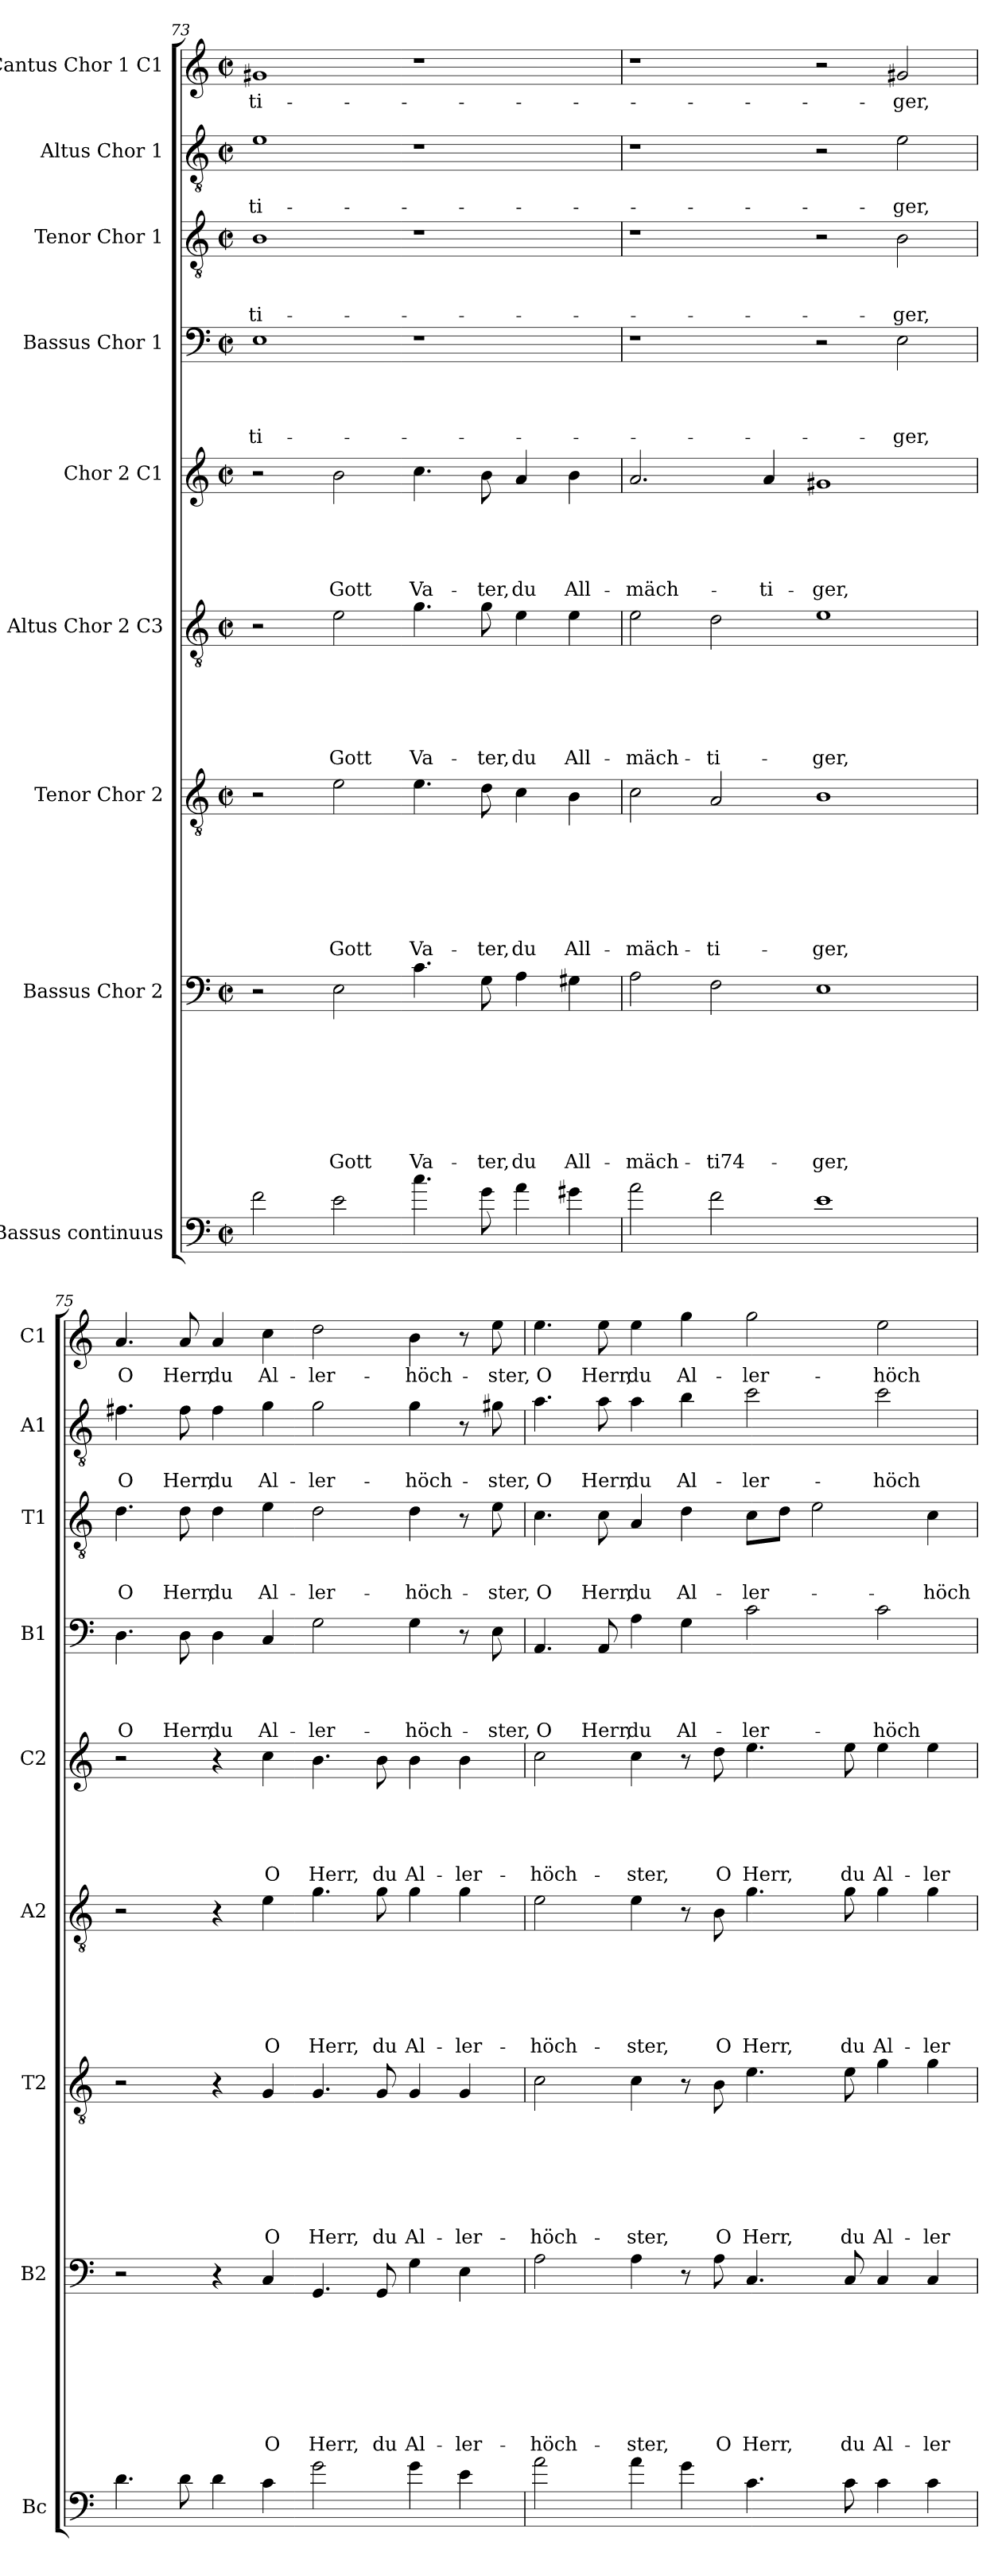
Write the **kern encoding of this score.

**kern	**kern	**text	**text	**text	**text	**text	**text	**text	**text	**kern	**text	**text	**text	**text	**text	**text	**text	**kern	**text	**text	**text	**text	**text	**text	**kern	**text	**text	**text	**text	**text	**kern	**text	**text	**text	**text	**kern	**text	**text	**text	**kern	**text	**text	**kern	**text
*part9	*part8	*part8	*part8	*part8	*part8	*part8	*part8	*part8	*part8	*part7	*part7	*part7	*part7	*part7	*part7	*part7	*part7	*part6	*part6	*part6	*part6	*part6	*part6	*part6	*part5	*part5	*part5	*part5	*part5	*part5	*part4	*part4	*part4	*part4	*part4	*part3	*part3	*part3	*part3	*part2	*part2	*part2	*part1	*part1
*staff9	*staff8	*staff8	*staff8	*staff8	*staff8	*staff8	*staff8	*staff8	*staff8	*staff7	*staff7	*staff7	*staff7	*staff7	*staff7	*staff7	*staff7	*staff6	*staff6	*staff6	*staff6	*staff6	*staff6	*staff6	*staff5	*staff5	*staff5	*staff5	*staff5	*staff5	*staff4	*staff4	*staff4	*staff4	*staff4	*staff3	*staff3	*staff3	*staff3	*staff2	*staff2	*staff2	*staff1	*staff1
*I"Bassus continuus	*I"Bassus Chor 2	*	*	*	*	*	*	*	*	*I"Tenor Chor 2	*	*	*	*	*	*	*	*I"Altus Chor 2 C3	*	*	*	*	*	*	*I"Chor 2 C1	*	*	*	*	*	*I"Bassus Chor 1	*	*	*	*	*I"Tenor Chor 1	*	*	*	*I"Altus Chor 1	*	*	*I"Cantus Chor 1 C1	*
*I'Bc	*I'B2	*	*	*	*	*	*	*	*	*I'T2	*	*	*	*	*	*	*	*I'A2	*	*	*	*	*	*	*I'C2	*	*	*	*	*	*I'B1	*	*	*	*	*I'T1	*	*	*	*I'A1	*	*	*I'C1	*
*clefF4	*clefF4	*	*	*	*	*	*	*	*	*clefGv2	*	*	*	*	*	*	*	*clefGv2	*	*	*	*	*	*	*clefG2	*	*	*	*	*	*clefF4	*	*	*	*	*clefGv2	*	*	*	*clefGv2	*	*	*clefG2	*
*ITrd7c12	*	*	*	*	*	*	*	*	*	*	*	*	*	*	*	*	*	*	*	*	*	*	*	*	*	*	*	*	*	*	*	*	*	*	*	*	*	*	*	*	*	*	*	*
*k[]	*k[]	*	*	*	*	*	*	*	*	*k[]	*	*	*	*	*	*	*	*k[]	*	*	*	*	*	*	*k[]	*	*	*	*	*	*k[]	*	*	*	*	*k[]	*	*	*	*k[]	*	*	*k[]	*
*C:	*C:	*	*	*	*	*	*	*	*	*C:	*	*	*	*	*	*	*	*C:	*	*	*	*	*	*	*C:	*	*	*	*	*	*C:	*	*	*	*	*C:	*	*	*	*C:	*	*	*C:	*
*M2/2	*M2/2	*	*	*	*	*	*	*	*	*M2/2	*	*	*	*	*	*	*	*M2/2	*	*	*	*	*	*	*M2/2	*	*	*	*	*	*M2/2	*	*	*	*	*M2/2	*	*	*	*M2/2	*	*	*M2/2	*
*met(c|)	*met(c|)	*	*	*	*	*	*	*	*	*met(c|)	*	*	*	*	*	*	*	*met(c|)	*	*	*	*	*	*	*met(c|)	*	*	*	*	*	*met(c|)	*	*	*	*	*met(c|)	*	*	*	*met(c|)	*	*	*met(c|)	*
=73	=73	=73	=73	=73	=73	=73	=73	=73	=73	=73	=73	=73	=73	=73	=73	=73	=73	=73	=73	=73	=73	=73	=73	=73	=73	=73	=73	=73	=73	=73	=73	=73	=73	=73	=73	=73	=73	=73	=73	=73	=73	=73	=73	=73
!	!	!	!	!	!	!	!	!	!	!	!	!	!	!	!	!	!	!	!	!	!	!	!	!	!	!	!	!	!	!	!	!	!	!	!LO:LY:b	!	!	!	!LO:LY:b	!	!	!LO:LY:b	!	!LO:LY:b
2F\	2r	.	.	.	.	.	.	.	.	2r	.	.	.	.	.	.	.	2r	.	.	.	.	.	.	2r	.	.	.	.	.	1E	.	.	.	-ti-	1B	.	.	-ti-	1e	.	-ti-	1g#X	-ti-
!	!	!	!	!	!	!	!	!	!LO:LY:b	!	!	!	!	!	!	!	!LO:LY:b	!	!	!	!	!	!	!LO:LY:b	!	!	!	!	!	!LO:LY:b	!	!	!	!	!	!	!	!	!	!	!	!	!	!
2E\	2E\	.	.	.	.	.	.	.	Gott	2e\	.	.	.	.	.	.	Gott	2e\	.	.	.	.	.	Gott	2b\	.	.	.	.	Gott	.	.	.	.	.	.	.	.	.	.	.	.	.	.
!	!	!	!	!	!	!	!	!	!LO:LY:b	!	!	!	!	!	!	!	!LO:LY:b	!	!	!	!	!	!	!LO:LY:b	!	!	!	!	!	!LO:LY:b	!	!	!	!	!	!	!	!	!	!	!	!	!	!
4.c\	4.c\	.	.	.	.	.	.	.	Va-	4.e\	.	.	.	.	.	.	Va-	4.g\	.	.	.	.	.	Va-	4.cc\	.	.	.	.	Va-	1r	.	.	.	.	1r	.	.	.	1r	.	.	1r	.
!	!	!	!	!	!	!	!	!	!LO:LY:b:rj	!	!	!	!	!	!	!	!LO:LY:b:rj	!	!	!	!	!	!	!LO:LY:b:rj	!	!	!	!	!	!LO:LY:b:rj	!	!	!	!	!	!	!	!	!	!	!	!	!	!
8G\	8G\	.	.	.	.	.	.	.	-ter,	8d\	.	.	.	.	.	.	-ter,	8g\	.	.	.	.	.	-ter,	8b\	.	.	.	.	-ter,	.	.	.	.	.	.	.	.	.	.	.	.	.	.
!	!	!	!	!	!	!	!	!	!LO:LY:b	!	!	!	!	!	!	!	!LO:LY:b	!	!	!	!	!	!	!LO:LY:b	!	!	!	!	!	!LO:LY:b	!	!	!	!	!	!	!	!	!	!	!	!	!	!
4A\	4A\	.	.	.	.	.	.	.	du	4c\	.	.	.	.	.	.	du	4e\	.	.	.	.	.	du	4a/	.	.	.	.	du	.	.	.	.	.	.	.	.	.	.	.	.	.	.
!	!	!	!	!	!	!	!	!	!LO:LY:b	!	!	!	!	!	!	!	!LO:LY:b	!	!	!	!	!	!	!LO:LY:b	!	!	!	!	!	!LO:LY:b	!	!	!	!	!	!	!	!	!	!	!	!	!	!
4G#X\	4G#X\	.	.	.	.	.	.	.	All-	4B\	.	.	.	.	.	.	All-	4e\	.	.	.	.	.	All-	4b\	.	.	.	.	All-	.	.	.	.	.	.	.	.	.	.	.	.	.	.
!!LO:PB:g=z
=74	=74	=74	=74	=74	=74	=74	=74	=74	=74	=74	=74	=74	=74	=74	=74	=74	=74	=74	=74	=74	=74	=74	=74	=74	=74	=74	=74	=74	=74	=74	=74	=74	=74	=74	=74	=74	=74	=74	=74	=74	=74	=74	=74	=74
!	!	!	!	!	!	!	!	!	!LO:LY:b	!	!	!	!	!	!	!	!LO:LY:b	!	!	!	!	!	!	!LO:LY:b	!	!	!	!	!	!LO:LY:b	!	!	!	!	!	!	!	!	!	!	!	!	!	!
2A\	2A\	.	.	.	.	.	.	.	-mäch-	2c\	.	.	.	.	.	.	-mäch-	2e\	.	.	.	.	.	-mäch-	2.a/	.	.	.	.	-mäch-	1r	.	.	.	.	1r	.	.	.	1r	.	.	1r	.
!	!	!	!	!	!	!	!	!	!LO:LY:b:rj	!	!	!	!	!	!	!	!LO:LY:b:rj	!	!	!	!	!	!	!LO:LY:b:rj	!	!	!	!	!	!	!	!	!	!	!	!	!	!	!	!	!	!	!	!
2F\	2F\	.	.	.	.	.	.	.	-ti74-	2A/	.	.	.	.	.	.	-ti-	2d\	.	.	.	.	.	-ti-	.	.	.	.	.	.	.	.	.	.	.	.	.	.	.	.	.	.	.	.
!	!	!	!	!	!	!	!	!	!	!	!	!	!	!	!	!	!	!	!	!	!	!	!	!	!	!	!	!	!	!LO:LY:b	!	!	!	!	!	!	!	!	!	!	!	!	!	!
.	.	.	.	.	.	.	.	.	.	.	.	.	.	.	.	.	.	.	.	.	.	.	.	.	4a/	.	.	.	.	-ti-	.	.	.	.	.	.	.	.	.	.	.	.	.	.
!	!	!	!	!	!	!	!	!	!LO:LY:b	!	!	!	!	!	!	!	!LO:LY:b	!	!	!	!	!	!	!LO:LY:b	!	!	!	!	!	!LO:LY:b:rj	!	!	!	!	!	!	!	!	!	!	!	!	!	!
1E	1E	.	.	.	.	.	.	.	-ger,	1B	.	.	.	.	.	.	-ger,	1e	.	.	.	.	.	-ger,	1g#X	.	.	.	.	-ger,	2r	.	.	.	.	2r	.	.	.	2r	.	.	2r	.
!	!	!	!	!	!	!	!	!	!	!	!	!	!	!	!	!	!	!	!	!	!	!	!	!	!	!	!	!	!	!	!	!	!	!	!LO:LY:b	!	!	!	!LO:LY:b	!	!	!LO:LY:b	!	!LO:LY:b
.	.	.	.	.	.	.	.	.	.	.	.	.	.	.	.	.	.	.	.	.	.	.	.	.	.	.	.	.	.	.	2E\	.	.	.	-ger,	2B\	.	.	-ger,	2e\	.	-ger,	2g#X/	-ger,
=75	=75	=75	=75	=75	=75	=75	=75	=75	=75	=75	=75	=75	=75	=75	=75	=75	=75	=75	=75	=75	=75	=75	=75	=75	=75	=75	=75	=75	=75	=75	=75	=75	=75	=75	=75	=75	=75	=75	=75	=75	=75	=75	=75	=75
!	!	!	!	!	!	!	!	!	!	!	!	!	!	!	!	!	!	!	!	!	!	!	!	!	!	!	!	!	!	!	!	!	!	!	!LO:LY:b	!	!	!	!LO:LY:b	!	!	!LO:LY:b	!	!LO:LY:b
4.D\	2r	.	.	.	.	.	.	.	.	2r	.	.	.	.	.	.	.	2r	.	.	.	.	.	.	2r	.	.	.	.	.	4.D\	.	.	.	O	4.d\	.	.	O	4.f#X\	.	O	4.a/	O
!	!	!	!	!	!	!	!	!	!	!	!	!	!	!	!	!	!	!	!	!	!	!	!	!	!	!	!	!	!	!	!	!	!	!	!LO:LY:b	!	!	!	!LO:LY:b	!	!	!LO:LY:b	!	!LO:LY:b
8D\	.	.	.	.	.	.	.	.	.	.	.	.	.	.	.	.	.	.	.	.	.	.	.	.	.	.	.	.	.	.	8D\	.	.	.	Herr,	8d\	.	.	Herr,	8f#\	.	Herr,	8a/	Herr,
!	!	!	!	!	!	!	!	!	!	!	!	!	!	!	!	!	!	!	!	!	!	!	!	!	!	!	!	!	!	!	!	!	!	!	!LO:LY:b	!	!	!	!LO:LY:b	!	!	!LO:LY:b	!	!LO:LY:b
4D\	4r	.	.	.	.	.	.	.	.	4r	.	.	.	.	.	.	.	4r	.	.	.	.	.	.	4r	.	.	.	.	.	4D\	.	.	.	du	4d\	.	.	du	4f#\	.	du	4a/	du
!	!	!	!	!	!	!	!	!	!LO:LY:b	!	!	!	!	!	!	!	!LO:LY:b	!	!	!	!	!	!	!LO:LY:b	!	!	!	!	!	!LO:LY:b	!	!	!	!	!LO:LY:b	!	!	!	!LO:LY:b	!	!	!LO:LY:b	!	!LO:LY:b
4C\	4C/	.	.	.	.	.	.	.	O	4G/	.	.	.	.	.	.	O	4e\	.	.	.	.	.	O	4cc\	.	.	.	.	O	4C/	.	.	.	Al-	4e\	.	.	Al-	4g\	.	Al-	4cc\	Al-
!	!	!	!	!	!	!	!	!	!LO:LY:b	!	!	!	!	!	!	!	!LO:LY:b	!	!	!	!	!	!	!LO:LY:b	!	!	!	!	!	!LO:LY:b	!	!	!	!	!LO:LY:b:rj	!	!	!	!LO:LY:b:rj	!	!	!LO:LY:b:rj	!	!LO:LY:b:rj
2G\	4.GG/	.	.	.	.	.	.	.	Herr,	4.G/	.	.	.	.	.	.	Herr,	4.g\	.	.	.	.	.	Herr,	4.b\	.	.	.	.	Herr,	2G\	.	.	.	-ler-	2d\	.	.	-ler-	2g\	.	-ler-	2dd\	-ler-
!	!	!	!	!	!	!	!	!	!LO:LY:b	!	!	!	!	!	!	!	!LO:LY:b	!	!	!	!	!	!	!LO:LY:b	!	!	!	!	!	!LO:LY:b	!	!	!	!	!	!	!	!	!	!	!	!	!	!
.	8GG/	.	.	.	.	.	.	.	du	8G/	.	.	.	.	.	.	du	8g\	.	.	.	.	.	du	8b\	.	.	.	.	du	.	.	.	.	.	.	.	.	.	.	.	.	.	.
!	!	!	!	!	!	!	!	!	!LO:LY:b	!	!	!	!	!	!	!	!LO:LY:b	!	!	!	!	!	!	!LO:LY:b	!	!	!	!	!	!LO:LY:b	!	!	!	!	!LO:LY:b	!	!	!	!LO:LY:b	!	!	!LO:LY:b	!	!LO:LY:b
4G\	4G\	.	.	.	.	.	.	.	Al-	4G/	.	.	.	.	.	.	Al-	4g\	.	.	.	.	.	Al-	4b\	.	.	.	.	Al-	4G\	.	.	.	-höch-	4d\	.	.	-höch-	4g\	.	-höch-	4b\	-höch-
!	!	!	!	!	!	!	!	!	!LO:LY:b:rj	!	!	!	!	!	!	!	!LO:LY:b:rj	!	!	!	!	!	!	!LO:LY:b:rj	!	!	!	!	!	!LO:LY:b:rj	!	!	!	!	!	!	!	!	!	!	!	!	!	!
4E\	4E\	.	.	.	.	.	.	.	-ler-	4G/	.	.	.	.	.	.	-ler-	4g\	.	.	.	.	.	-ler-	4b\	.	.	.	.	-ler-	8r	.	.	.	.	8r	.	.	.	8r	.	.	8r	.
!	!	!	!	!	!	!	!	!	!	!	!	!	!	!	!	!	!	!	!	!	!	!	!	!	!	!	!	!	!	!	!	!	!	!	!LO:LY:b	!	!	!	!LO:LY:b	!	!	!LO:LY:b	!	!LO:LY:b
.	.	.	.	.	.	.	.	.	.	.	.	.	.	.	.	.	.	.	.	.	.	.	.	.	.	.	.	.	.	.	8E\	.	.	.	-ster,	8e\	.	.	-ster,	8g#X\	.	-ster,	8ee\	-ster,
=76	=76	=76	=76	=76	=76	=76	=76	=76	=76	=76	=76	=76	=76	=76	=76	=76	=76	=76	=76	=76	=76	=76	=76	=76	=76	=76	=76	=76	=76	=76	=76	=76	=76	=76	=76	=76	=76	=76	=76	=76	=76	=76	=76	=76
!	!	!	!	!	!	!	!	!	!LO:LY:b	!	!	!	!	!	!	!	!LO:LY:b	!	!	!	!	!	!	!LO:LY:b	!	!	!	!	!	!LO:LY:b	!	!	!	!	!LO:LY:b	!	!	!	!LO:LY:b	!	!	!LO:LY:b	!	!LO:LY:b
2A\	2A\	.	.	.	.	.	.	.	-höch-	2c\	.	.	.	.	.	.	-höch-	2e\	.	.	.	.	.	-höch-	2cc\	.	.	.	.	-höch-	4.AA/	.	.	.	O	4.c\	.	.	O	4.a\	.	O	4.ee\	O
!	!	!	!	!	!	!	!	!	!	!	!	!	!	!	!	!	!	!	!	!	!	!	!	!	!	!	!	!	!	!	!	!	!	!	!LO:LY:b	!	!	!	!LO:LY:b	!	!	!LO:LY:b	!	!LO:LY:b
.	.	.	.	.	.	.	.	.	.	.	.	.	.	.	.	.	.	.	.	.	.	.	.	.	.	.	.	.	.	.	8AA/	.	.	.	Herr,	8c\	.	.	Herr,	8a\	.	Herr,	8ee\	Herr,
!	!	!	!	!	!	!	!	!	!LO:LY:b	!	!	!	!	!	!	!	!LO:LY:b	!	!	!	!	!	!	!LO:LY:b	!	!	!	!	!	!LO:LY:b	!	!	!	!	!LO:LY:b	!	!	!	!LO:LY:b	!	!	!LO:LY:b	!	!LO:LY:b
4A\	4A\	.	.	.	.	.	.	.	-ster,	4c\	.	.	.	.	.	.	-ster,	4e\	.	.	.	.	.	-ster,	4cc\	.	.	.	.	-ster,	4A\	.	.	.	du	4A/	.	.	du	4a\	.	du	4ee\	du
!	!	!	!	!	!	!	!	!	!	!	!	!	!	!	!	!	!	!	!	!	!	!	!	!	!	!	!	!	!	!	!	!	!	!	!LO:LY:b:rj	!	!	!	!LO:LY:b:rj	!	!	!LO:LY:b:rj	!	!LO:LY:b:rj
4G\	8r	.	.	.	.	.	.	.	.	8r	.	.	.	.	.	.	.	8r	.	.	.	.	.	.	8r	.	.	.	.	.	4G\	.	.	.	Al-	4d\	.	.	Al-	4b\	.	Al-	4gg\	Al-
!	!	!	!	!	!	!	!	!	!LO:LY:b	!	!	!	!	!	!	!	!LO:LY:b	!	!	!	!	!	!	!LO:LY:b	!	!	!	!	!	!LO:LY:b	!	!	!	!	!	!	!	!	!	!	!	!	!	!
.	8A\	.	.	.	.	.	.	.	O	8B\	.	.	.	.	.	.	O	8B\	.	.	.	.	.	O	8dd\	.	.	.	.	O	.	.	.	.	.	.	.	.	.	.	.	.	.	.
!	!	!	!	!	!	!	!	!	!LO:LY:b	!	!	!	!	!	!	!	!LO:LY:b	!	!	!	!	!	!	!LO:LY:b	!	!	!	!	!	!LO:LY:b	!	!	!	!	!LO:LY:b	!	!	!	!LO:LY:b	!	!	!LO:LY:b	!	!LO:LY:b
4.C\	4.C/	.	.	.	.	.	.	.	Herr,	4.e\	.	.	.	.	.	.	Herr,	4.g\	.	.	.	.	.	Herr,	4.ee\	.	.	.	.	Herr,	2c\	.	.	.	-ler-	8c\L	.	.	-ler-	2cc\	.	-ler-	2gg\	-ler-
.	.	.	.	.	.	.	.	.	.	.	.	.	.	.	.	.	.	.	.	.	.	.	.	.	.	.	.	.	.	.	.	.	.	.	.	8d\J	.	.	.	.	.	.	.	.
.	.	.	.	.	.	.	.	.	.	.	.	.	.	.	.	.	.	.	.	.	.	.	.	.	.	.	.	.	.	.	.	.	.	.	.	2e\	.	.	.	.	.	.	.	.
!	!	!	!	!	!	!	!	!	!LO:LY:b	!	!	!	!	!	!	!	!LO:LY:b	!	!	!	!	!	!	!LO:LY:b	!	!	!	!	!	!LO:LY:b	!	!	!	!	!	!	!	!	!	!	!	!	!	!
8C\	8C/	.	.	.	.	.	.	.	du	8e\	.	.	.	.	.	.	du	8g\	.	.	.	.	.	du	8ee\	.	.	.	.	du	.	.	.	.	.	.	.	.	.	.	.	.	.	.
!	!	!	!	!	!	!	!	!	!LO:LY:b	!	!	!	!	!	!	!	!LO:LY:b	!	!	!	!	!	!	!LO:LY:b	!	!	!	!	!	!LO:LY:b	!	!	!	!	!LO:LY:b	!	!	!	!	!	!	!LO:LY:b	!	!LO:LY:b
4C\	4C/	.	.	.	.	.	.	.	Al-	4g\	.	.	.	.	.	.	Al-	4g\	.	.	.	.	.	Al-	4ee\	.	.	.	.	Al-	2c\	.	.	.	-höch-	.	.	.	.	2cc\	.	-höch-	2ee\	-höch-
!	!	!	!	!	!	!	!	!	!LO:LY:b	!	!	!	!	!	!	!	!LO:LY:b:rj	!	!	!	!	!	!	!LO:LY:b:rj	!	!	!	!	!	!LO:LY:b:rj	!	!	!	!	!	!	!	!	!LO:LY:b	!	!	!	!	!
4C\	4C/	.	.	.	.	.	.	.	-ler-	4g\	.	.	.	.	.	.	-ler-	4g\	.	.	.	.	.	-ler-	4ee\	.	.	.	.	-ler-	.	.	.	.	.	4c\	.	.	-höch-	.	.	.	.	.
=	=	=	=	=	=	=	=	=	=	=	=	=	=	=	=	=	=	=	=	=	=	=	=	=	=	=	=	=	=	=	=	=	=	=	=	=	=	=	=	=	=	=	=	=
*-	*-	*-	*-	*-	*-	*-	*-	*-	*-	*-	*-	*-	*-	*-	*-	*-	*-	*-	*-	*-	*-	*-	*-	*-	*-	*-	*-	*-	*-	*-	*-	*-	*-	*-	*-	*-	*-	*-	*-	*-	*-	*-	*-	*-
